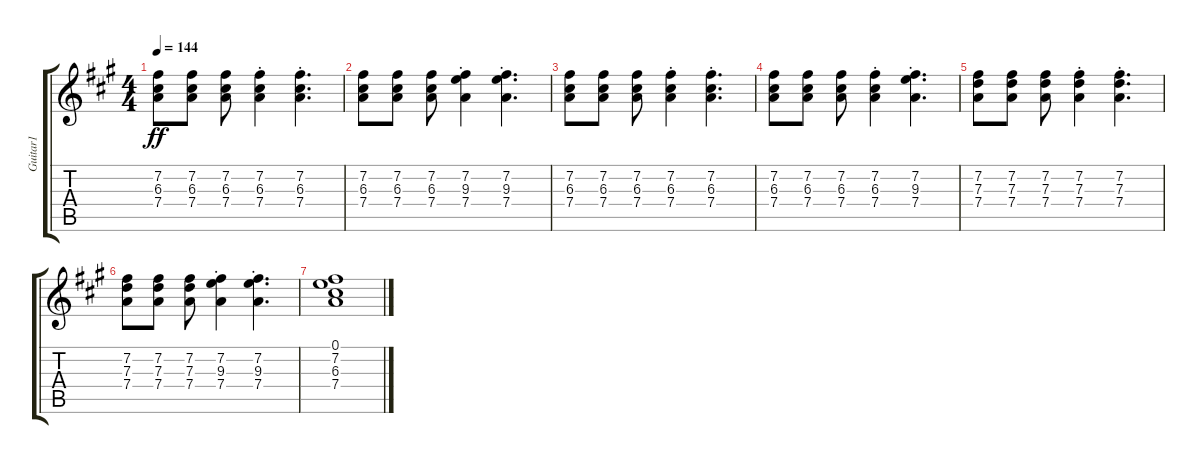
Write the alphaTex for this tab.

\track ("Guitar1" "Guitar1") {instrument electricguitarjazz}
\staff {score tabs}
\tuning (E4 B3 G3 D3 A2 E2) {hide}
\ts (4 4)
\tempo 144
\clef g2
\ks f#minor
(7.2 6.3 7.4).8{dy ff} (7.2 6.3 7.4).8 (7.2 6.3 7.4).8 (7.2 6.3{st} 7.4{st}).4 (7.2 6.3{st} 7.4{st}).4{d} |
(7.2 6.3 7.4).8 (7.2 6.3 7.4).8 (7.2 6.3 7.4).8 (7.2 9.3{st} 7.4{st}).4 (7.2 9.3{st} 7.4{st}).4{d} |
(7.2 6.3 7.4).8 (7.2 6.3 7.4).8 (7.2 6.3 7.4).8 (7.2 6.3{st} 7.4{st}).4 (7.2 6.3{st} 7.4{st}).4{d} |
(7.2 6.3 7.4).8 (7.2 6.3 7.4).8 (7.2 6.3 7.4).8 (7.2 6.3{st} 7.4{st}).4 (7.2 9.3{st} 7.4{st}).4{d} |
(7.2 7.3 7.4).8 (7.2 7.3 7.4).8 (7.2 7.3 7.4).8 (7.2 7.3{st} 7.4{st}).4 (7.2 7.3{st} 7.4{st}).4{d} |
(7.2 7.3 7.4).8 (7.2 7.3 7.4).8 (7.2 7.3 7.4).8 (7.2 9.3{st} 7.4{st}).4 (7.2 9.3{st} 7.4{st}).4{d} |
(0.1 7.2 6.3 7.4).1
